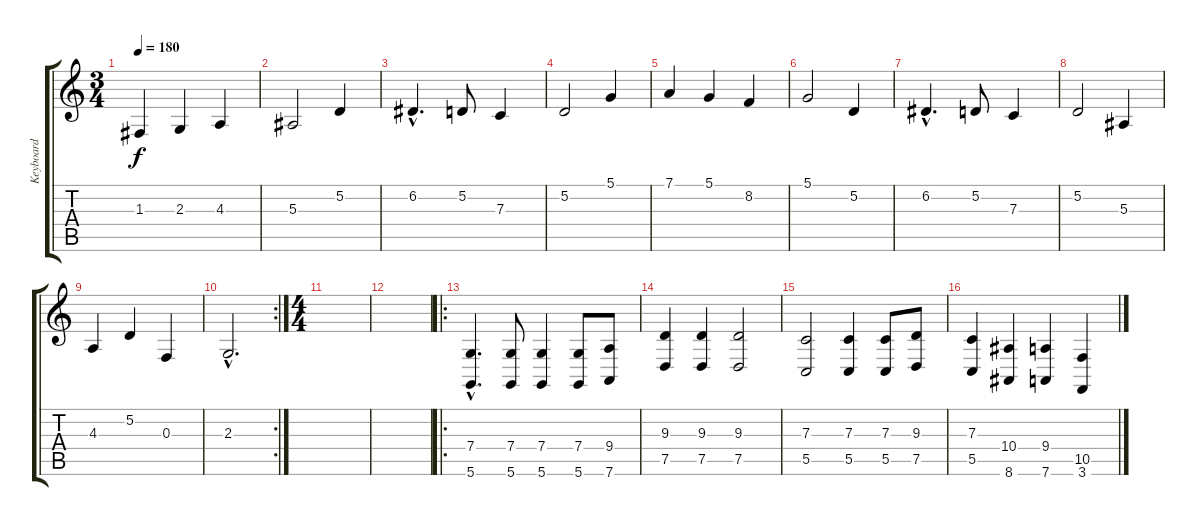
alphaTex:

\track ("Keyboard" "Keyboard") {instrument shanai}
\staff {score tabs}
\tuning (D4 A3 F3 C3 G2 D2) {hide}
\ts (3 4)
\tempo 180
\clef g2
\ks c
1.3.4{dy f} 2.3.4 4.3.4 |
5.3.2 5.2.4 |
6.2{hac}.4{d} 5.2.8 7.3.4 |
5.2.2 5.1.4 |
7.1.4 5.1.4 8.2.4 |
5.1.2 5.2.4 |
6.2{hac}.4{d} 5.2.8 7.3.4 |
5.2.2 5.3.4 |
4.3.4 5.2.4 0.3.4 |
\rc 2
2.3{hac}.2{d} |
\ts (4 4)
|
|
\ro
(7.4{hac} 5.6{hac}).4{d} (7.4 5.6).8 (7.4 5.6).4 (7.4 5.6).8 (9.4 7.6).8 |
(9.3 7.5).4 (9.3 7.5).4 (9.3 7.5).2 |
(7.3 5.5).2 (7.3 5.5).4 (7.3 5.5).8 (9.3 7.5).8 |
(7.3 5.5).4 (10.4 8.6).4 (9.4 7.6).4 (10.5 3.6).4
